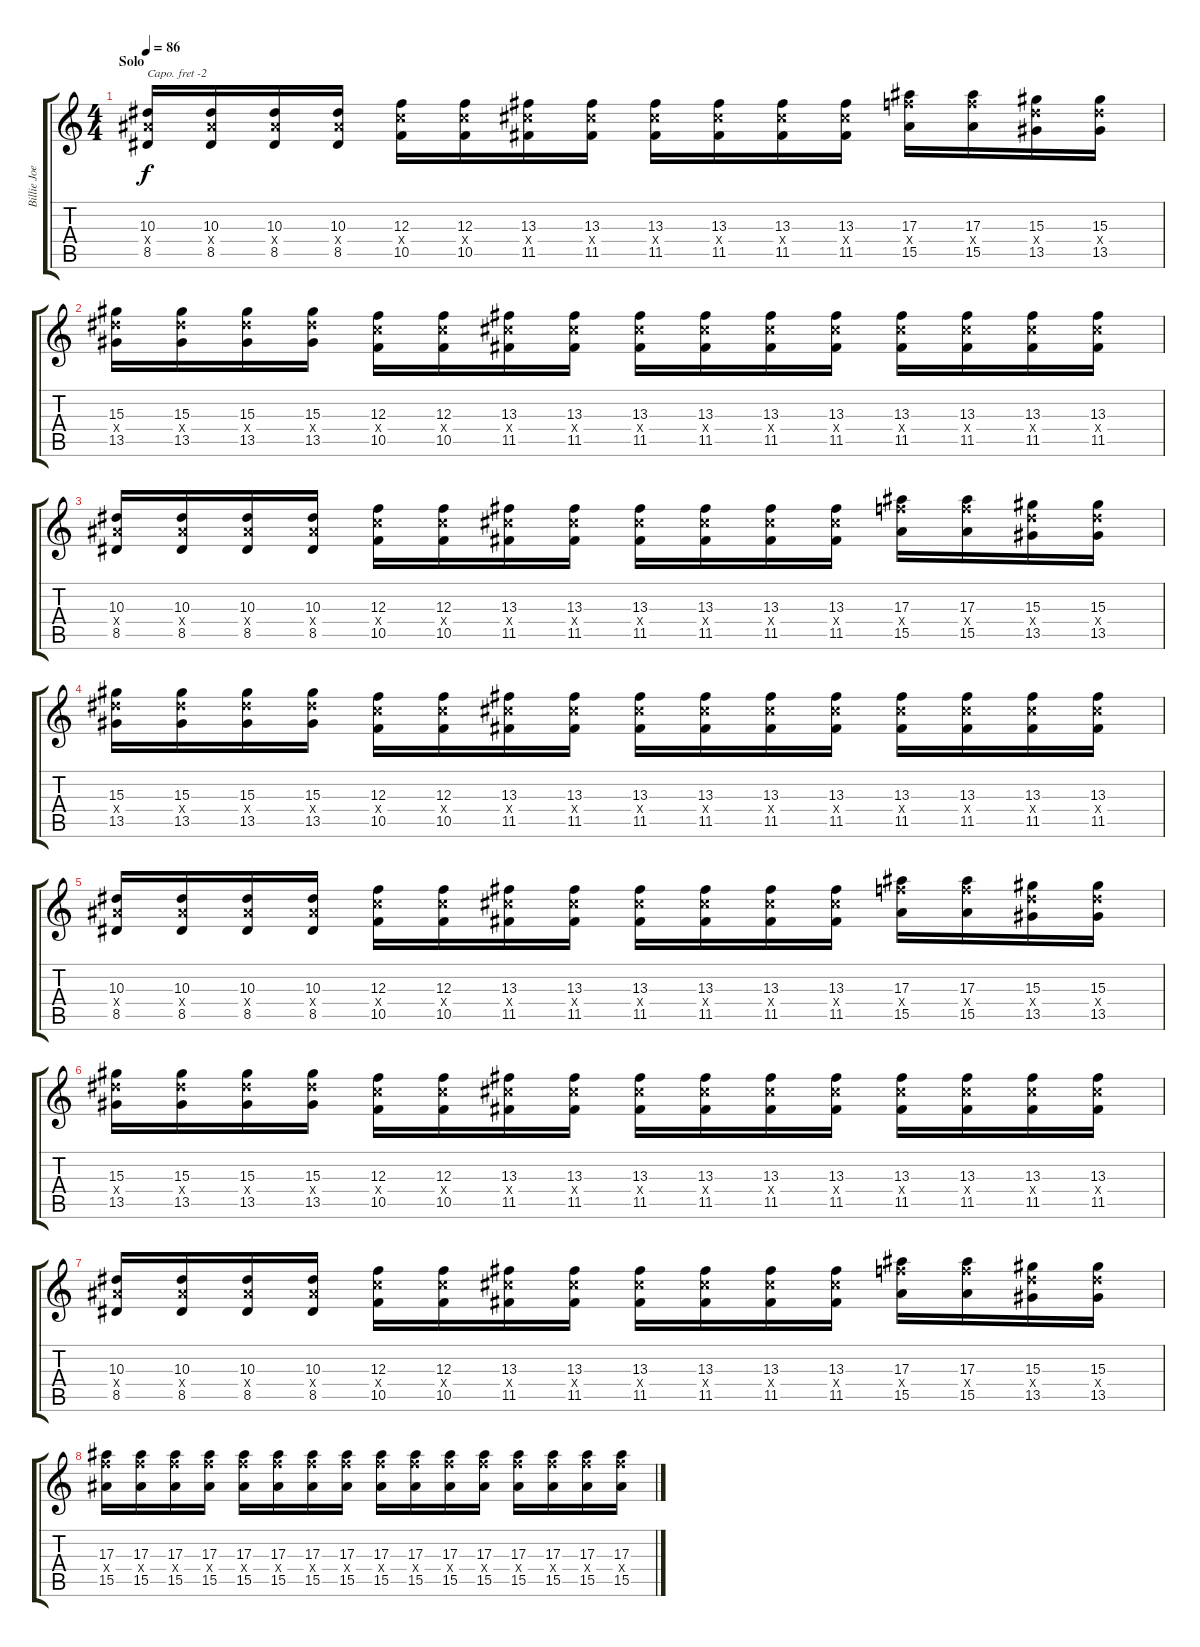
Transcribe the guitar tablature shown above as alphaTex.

\track ("Billie Joe Armstrong (Main Guitar)" "Billie Joe") {instrument overdrivenguitar}
\staff {score tabs}
\capo -2
\tuning (E4 B3 G3 D3 A2 E2) {hide}
\ts (4 4)
\section ("" "Solo")
\tempo 86
\clef g2
\ks c
(10.3 10.4{x} 8.5).16{dy f} (10.3 10.4{x} 8.5).16 (10.3 10.4{x} 8.5).16 (10.3 10.4{x} 8.5).16 (12.3 12.4{x} 10.5).16 (12.3 12.4{x} 10.5).16 (13.3 13.4{x} 11.5).16 (13.3 13.4{x} 11.5).16 (13.3 13.4{x} 11.5).16 (13.3 13.4{x} 11.5).16 (13.3 13.4{x} 11.5).16 (13.3 13.4{x} 11.5).16 (17.3 17.4{x} 15.5).16 (17.3 17.4{x} 15.5).16 (15.3 15.4{x} 13.5).16 (15.3 15.4{x} 13.5).16 |
(15.3 15.4{x} 13.5).16 (15.3 15.4{x} 13.5).16 (15.3 15.4{x} 13.5).16 (15.3 15.4{x} 13.5).16 (12.3 12.4{x} 10.5).16 (12.3 12.4{x} 10.5).16 (13.3 13.4{x} 11.5).16 (13.3 13.4{x} 11.5).16 (13.3 13.4{x} 11.5).16 (13.3 13.4{x} 11.5).16 (13.3 13.4{x} 11.5).16 (13.3 13.4{x} 11.5).16 (13.3 13.4{x} 11.5).16 (13.3 13.4{x} 11.5).16 (13.3 13.4{x} 11.5).16 (13.3 13.4{x} 11.5).16 |
(10.3 10.4{x} 8.5).16 (10.3 10.4{x} 8.5).16 (10.3 10.4{x} 8.5).16 (10.3 10.4{x} 8.5).16 (12.3 12.4{x} 10.5).16 (12.3 12.4{x} 10.5).16 (13.3 13.4{x} 11.5).16 (13.3 13.4{x} 11.5).16 (13.3 13.4{x} 11.5).16 (13.3 13.4{x} 11.5).16 (13.3 13.4{x} 11.5).16 (13.3 13.4{x} 11.5).16 (17.3 17.4{x} 15.5).16 (17.3 17.4{x} 15.5).16 (15.3 15.4{x} 13.5).16 (15.3 15.4{x} 13.5).16 |
(15.3 15.4{x} 13.5).16 (15.3 15.4{x} 13.5).16 (15.3 15.4{x} 13.5).16 (15.3 15.4{x} 13.5).16 (12.3 12.4{x} 10.5).16 (12.3 12.4{x} 10.5).16 (13.3 13.4{x} 11.5).16 (13.3 13.4{x} 11.5).16 (13.3 13.4{x} 11.5).16 (13.3 13.4{x} 11.5).16 (13.3 13.4{x} 11.5).16 (13.3 13.4{x} 11.5).16 (13.3 13.4{x} 11.5).16 (13.3 13.4{x} 11.5).16 (13.3 13.4{x} 11.5).16 (13.3 13.4{x} 11.5).16 |
(10.3 10.4{x} 8.5).16 (10.3 10.4{x} 8.5).16 (10.3 10.4{x} 8.5).16 (10.3 10.4{x} 8.5).16 (12.3 12.4{x} 10.5).16 (12.3 12.4{x} 10.5).16 (13.3 13.4{x} 11.5).16 (13.3 13.4{x} 11.5).16 (13.3 13.4{x} 11.5).16 (13.3 13.4{x} 11.5).16 (13.3 13.4{x} 11.5).16 (13.3 13.4{x} 11.5).16 (17.3 17.4{x} 15.5).16 (17.3 17.4{x} 15.5).16 (15.3 15.4{x} 13.5).16 (15.3 15.4{x} 13.5).16 |
(15.3 15.4{x} 13.5).16 (15.3 15.4{x} 13.5).16 (15.3 15.4{x} 13.5).16 (15.3 15.4{x} 13.5).16 (12.3 12.4{x} 10.5).16 (12.3 12.4{x} 10.5).16 (13.3 13.4{x} 11.5).16 (13.3 13.4{x} 11.5).16 (13.3 13.4{x} 11.5).16 (13.3 13.4{x} 11.5).16 (13.3 13.4{x} 11.5).16 (13.3 13.4{x} 11.5).16 (13.3 13.4{x} 11.5).16 (13.3 13.4{x} 11.5).16 (13.3 13.4{x} 11.5).16 (13.3 13.4{x} 11.5).16 |
(10.3 10.4{x} 8.5).16 (10.3 10.4{x} 8.5).16 (10.3 10.4{x} 8.5).16 (10.3 10.4{x} 8.5).16 (12.3 12.4{x} 10.5).16 (12.3 12.4{x} 10.5).16 (13.3 13.4{x} 11.5).16 (13.3 13.4{x} 11.5).16 (13.3 13.4{x} 11.5).16 (13.3 13.4{x} 11.5).16 (13.3 13.4{x} 11.5).16 (13.3 13.4{x} 11.5).16 (17.3 17.4{x} 15.5).16 (17.3 17.4{x} 15.5).16 (15.3 15.4{x} 13.5).16 (15.3 15.4{x} 13.5).16 |
(17.3 17.4{x} 15.5).16 (17.3 17.4{x} 15.5).16 (17.3 17.4{x} 15.5).16 (17.3 17.4{x} 15.5).16 (17.3 17.4{x} 15.5).16 (17.3 17.4{x} 15.5).16 (17.3 17.4{x} 15.5).16 (17.3 17.4{x} 15.5).16 (17.3 17.4{x} 15.5).16 (17.3 17.4{x} 15.5).16 (17.3 17.4{x} 15.5).16 (17.3 17.4{x} 15.5).16 (17.3 17.4{x} 15.5).16 (17.3 17.4{x} 15.5).16 (17.3 17.4{x} 15.5).16 (17.3 17.4{x} 15.5).16
